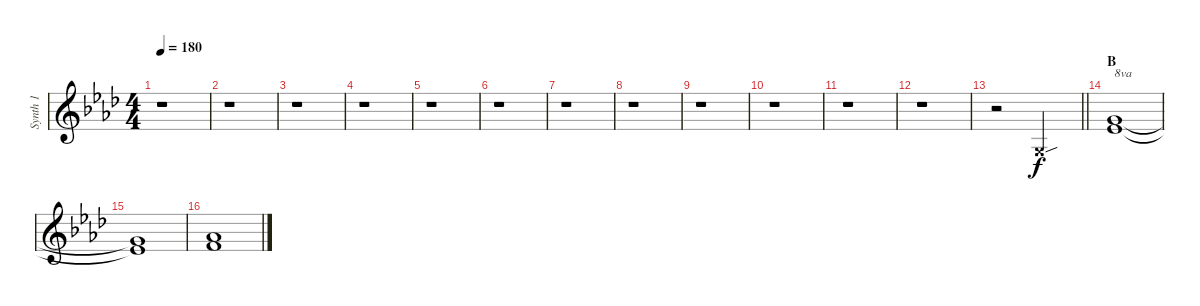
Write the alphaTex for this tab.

\track ("Synth 1" "Synth 1") {instrument rockorgan}
\staff {score}
\tuning (E4 B3 G3 D3 A2 E2) {hide}
\ts (4 4)
\tempo 180
\clef g2
\ks ab
r.1{dy f} |
r.1 |
r.1 |
r.1 |
r.1 |
r.1 |
r.1 |
r.1 |
r.1 |
r.1 |
r.1 |
r.1 |
\barLineRight lightlight
r.2 0.3{sou x}.2 |
\section ("" "B")
(3.1 4.2).1{txt "8va"} |
(3.1{t} 4.2{t}).1 |
(1.1 9.2).1
